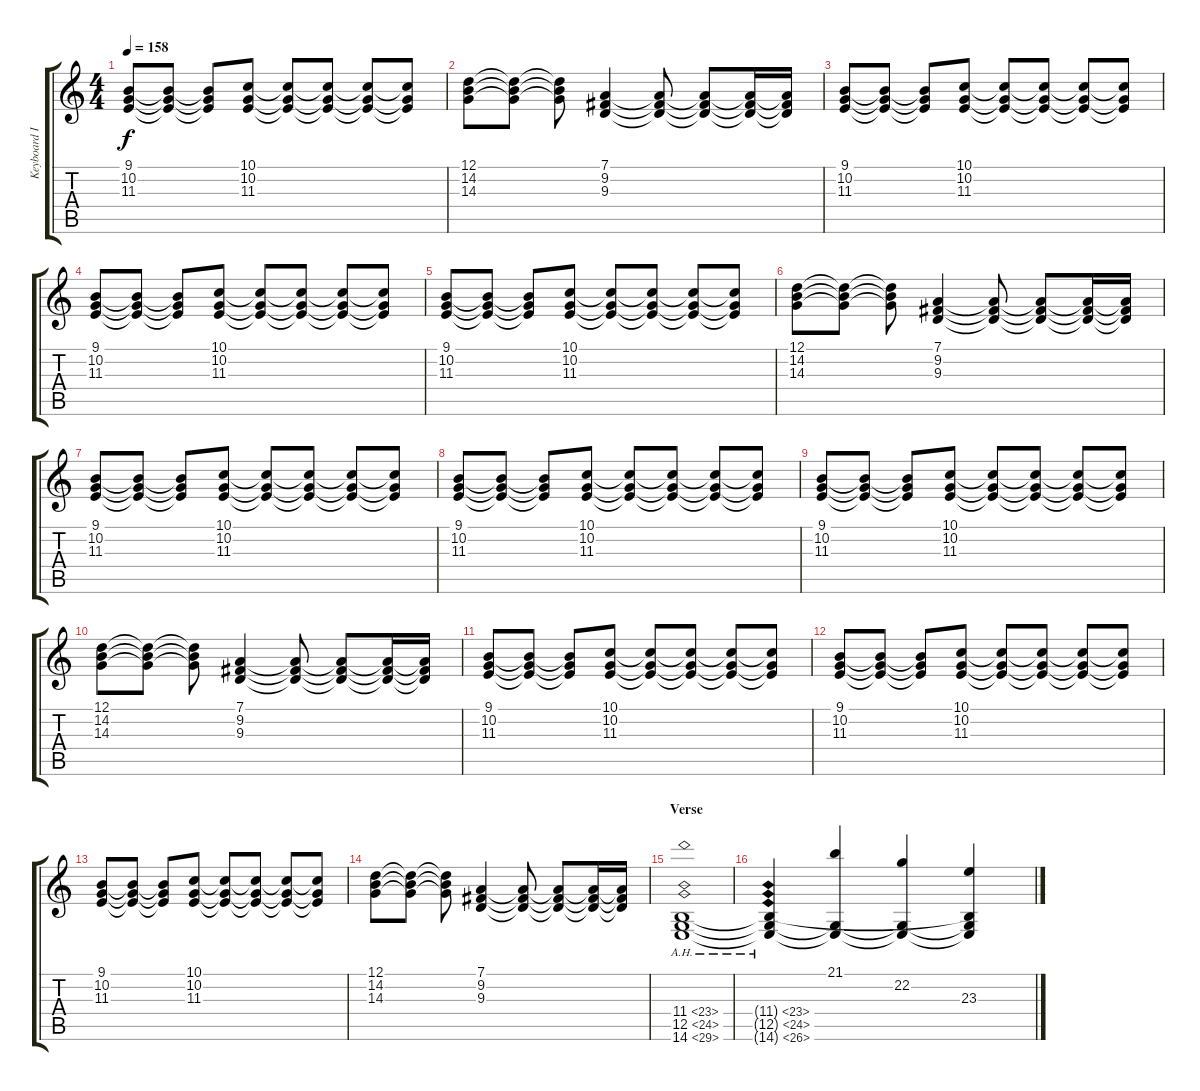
\track ("Keyboard I" "Keyboard I") {instrument pad4choir}
\staff {score tabs}
\tuning (D4 A3 F3 C3 G2 D2) {hide}
\ts (4 4)
\tempo 158
\clef g2
\ks c
(9.1 10.2 11.3).8{dy f} (9.1{t} 10.2{t} 11.3{t}).8 (9.1{t} 10.2{t} 11.3{t}).8 (10.1 10.2 11.3).8 (10.1{t} 10.2{t} 11.3{t}).8 (10.1{t} 10.2{t} 11.3{t}).8 (10.1{t} 10.2{t} 11.3{t}).8 (10.1{t} 10.2{t} 11.3{t}).8 |
(12.1 14.2 14.3).8 (12.1{t} 14.2{t} 14.3{t}).8 (12.1{t} 14.2{t} 14.3{t}).8 (7.1 9.2 9.3).4 (7.1{t} 9.2{t} 9.3{t}).8 (7.1{t} 9.2{t} 9.3{t}).8 (7.1{t} 9.2{t} 9.3{t}).16 (7.1{t} 9.2{t} 9.3{t}).16 |
(9.1 10.2 11.3).8 (9.1{t} 10.2{t} 11.3{t}).8 (9.1{t} 10.2{t} 11.3{t}).8 (10.1 10.2 11.3).8 (10.1{t} 10.2{t} 11.3{t}).8 (10.1{t} 10.2{t} 11.3{t}).8 (10.1{t} 10.2{t} 11.3{t}).8 (10.1{t} 10.2{t} 11.3{t}).8 |
(9.1 10.2 11.3).8 (9.1{t} 10.2{t} 11.3{t}).8 (9.1{t} 10.2{t} 11.3{t}).8 (10.1 10.2 11.3).8 (10.1{t} 10.2{t} 11.3{t}).8 (10.1{t} 10.2{t} 11.3{t}).8 (10.1{t} 10.2{t} 11.3{t}).8 (10.1{t} 10.2{t} 11.3{t}).8 |
(9.1 10.2 11.3).8 (9.1{t} 10.2{t} 11.3{t}).8 (9.1{t} 10.2{t} 11.3{t}).8 (10.1 10.2 11.3).8 (10.1{t} 10.2{t} 11.3{t}).8 (10.1{t} 10.2{t} 11.3{t}).8 (10.1{t} 10.2{t} 11.3{t}).8 (10.1{t} 10.2{t} 11.3{t}).8 |
(12.1 14.2 14.3).8 (12.1{t} 14.2{t} 14.3{t}).8 (12.1{t} 14.2{t} 14.3{t}).8 (7.1 9.2 9.3).4 (7.1{t} 9.2{t} 9.3{t}).8 (7.1{t} 9.2{t} 9.3{t}).8 (7.1{t} 9.2{t} 9.3{t}).16 (7.1{t} 9.2{t} 9.3{t}).16 |
(9.1 10.2 11.3).8 (9.1{t} 10.2{t} 11.3{t}).8 (9.1{t} 10.2{t} 11.3{t}).8 (10.1 10.2 11.3).8 (10.1{t} 10.2{t} 11.3{t}).8 (10.1{t} 10.2{t} 11.3{t}).8 (10.1{t} 10.2{t} 11.3{t}).8 (10.1{t} 10.2{t} 11.3{t}).8 |
(9.1 10.2 11.3).8 (9.1{t} 10.2{t} 11.3{t}).8 (9.1{t} 10.2{t} 11.3{t}).8 (10.1 10.2 11.3).8 (10.1{t} 10.2{t} 11.3{t}).8 (10.1{t} 10.2{t} 11.3{t}).8 (10.1{t} 10.2{t} 11.3{t}).8 (10.1{t} 10.2{t} 11.3{t}).8 |
(9.1 10.2 11.3).8 (9.1{t} 10.2{t} 11.3{t}).8 (9.1{t} 10.2{t} 11.3{t}).8 (10.1 10.2 11.3).8 (10.1{t} 10.2{t} 11.3{t}).8 (10.1{t} 10.2{t} 11.3{t}).8 (10.1{t} 10.2{t} 11.3{t}).8 (10.1{t} 10.2{t} 11.3{t}).8 |
(12.1 14.2 14.3).8 (12.1{t} 14.2{t} 14.3{t}).8 (12.1{t} 14.2{t} 14.3{t}).8 (7.1 9.2 9.3).4 (7.1{t} 9.2{t} 9.3{t}).8 (7.1{t} 9.2{t} 9.3{t}).8 (7.1{t} 9.2{t} 9.3{t}).16 (7.1{t} 9.2{t} 9.3{t}).16 |
(9.1 10.2 11.3).8 (9.1{t} 10.2{t} 11.3{t}).8 (9.1{t} 10.2{t} 11.3{t}).8 (10.1 10.2 11.3).8 (10.1{t} 10.2{t} 11.3{t}).8 (10.1{t} 10.2{t} 11.3{t}).8 (10.1{t} 10.2{t} 11.3{t}).8 (10.1{t} 10.2{t} 11.3{t}).8 |
(9.1 10.2 11.3).8 (9.1{t} 10.2{t} 11.3{t}).8 (9.1{t} 10.2{t} 11.3{t}).8 (10.1 10.2 11.3).8 (10.1{t} 10.2{t} 11.3{t}).8 (10.1{t} 10.2{t} 11.3{t}).8 (10.1{t} 10.2{t} 11.3{t}).8 (10.1{t} 10.2{t} 11.3{t}).8 |
(9.1 10.2 11.3).8 (9.1{t} 10.2{t} 11.3{t}).8 (9.1{t} 10.2{t} 11.3{t}).8 (10.1 10.2 11.3).8 (10.1{t} 10.2{t} 11.3{t}).8 (10.1{t} 10.2{t} 11.3{t}).8 (10.1{t} 10.2{t} 11.3{t}).8 (10.1{t} 10.2{t} 11.3{t}).8 |
(12.1 14.2 14.3).8 (12.1{t} 14.2{t} 14.3{t}).8 (12.1{t} 14.2{t} 14.3{t}).8 (7.1 9.2 9.3).4 (7.1{t} 9.2{t} 9.3{t}).8 (7.1{t} 9.2{t} 9.3{t}).8 (7.1{t} 9.2{t} 9.3{t}).16 (7.1{t} 9.2{t} 9.3{t}).16 |
\section ("" "Verse")
(11.4{ah 12} 12.5{ah 12} 14.6{ah 15}).1{volume 10 instrument pad4choir} |
(11.4{ah 12 t} 12.5{ah 12 t} 14.6{ah 12 t}).4 (21.1 12.5{t} 14.6{t}).4 (22.2 12.5{t} 14.6{t}).4 (23.3 11.4{t} 12.5{t} 14.6{t}).4
